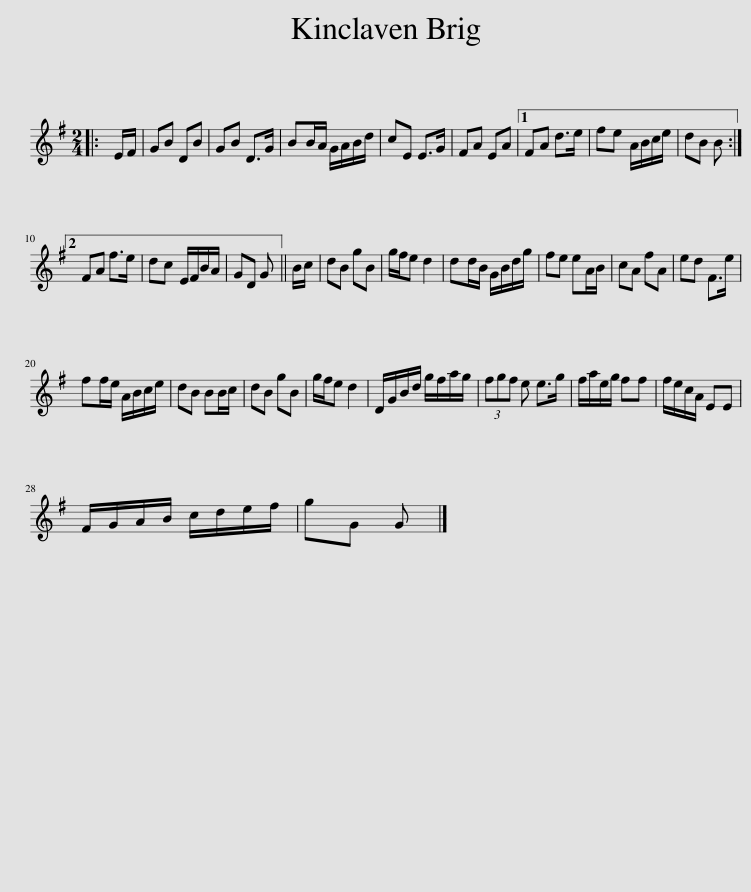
X:1
L:1/8
M:2/4
I:linebreak $
K:G
V:1 treble
V:1
|: E/F/ | GB DB | GB D>G | BB/A/ G/A/B/d/ | cE E>G | %5
 FA EA |1 FA d>e | fe A/B/c/e/ | dB B :|2$ FA f>e | %10
 dc E/F/B/A/ | GD G || B/c/ | dB gB | g/f/e d2 | %15
 dd/B/ G/B/d/g/ | fe eA/B/ | cA fA | ed F>e |$ ff/e/ A/B/c/e/ | %20
 dB BB/c/ | dB gB | g/f/e d2 | D/G/B/d/ g/f/a/g/ | (3fgf e e>g | %25
 f/a/e/g/ ff | f/e/c/A/ EE |$ F/G/A/B/ c/d/e/f/ | gG G |] %29
